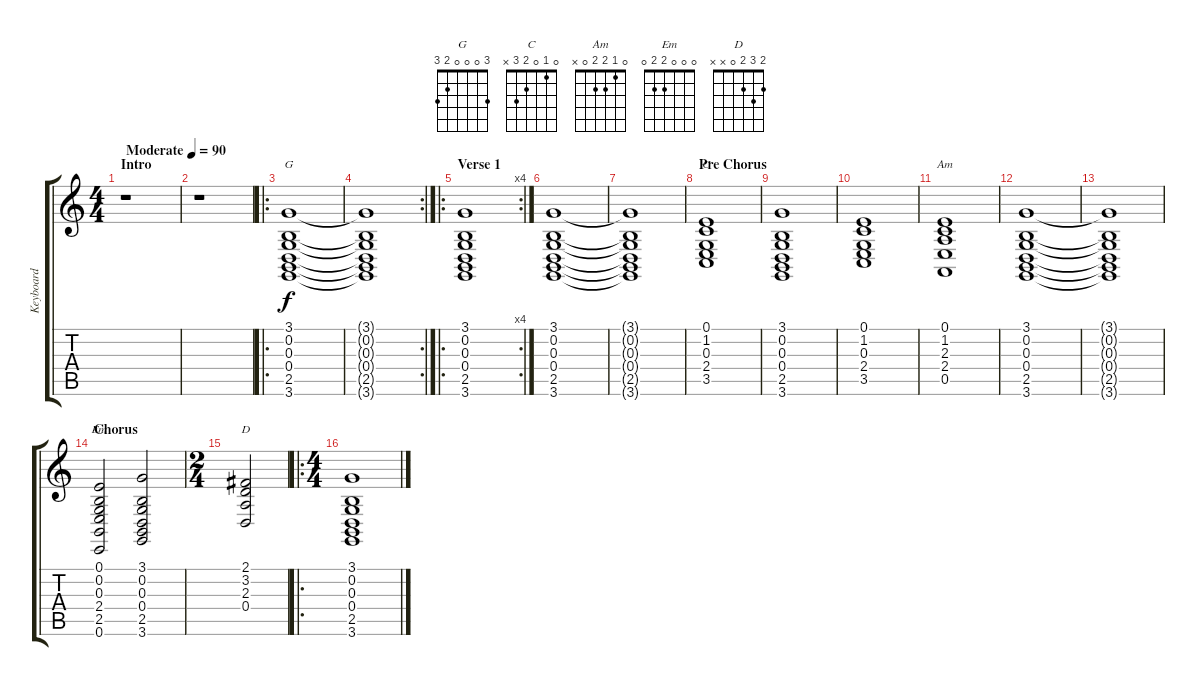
\track ("Keyboard" "Keyboard") {instrument drawbarorgan}
\staff {score tabs}
\tuning (E4 B3 G3 D3 A2 E2) {hide}
\chord ("G" 3 0 0 0 2 3)
\chord ("C" 0 1 0 2 3 x)
\chord ("Am" 0 1 2 2 0 x)
\chord ("Em" 0 0 0 2 2 0)
\chord ("D" 2 3 2 0 x x)
\ts (4 4)
\section ("" "Intro")
\tempo (90 "Moderate")
\clef g2
\ks c
r.1{dy f instrument drawbarorgan} |
r.1 |
\ro
(3.1 0.2 0.3 0.4 2.5 3.6).1{ch "G"} |
\rc 2
(3.1{t} 0.2{t} 0.3{t} 0.4{t} 2.5{t} 3.6{t}).1 |
\ro
\rc 4
\section ("" "Verse 1")
(3.1 0.2 0.3 0.4 2.5 3.6).1 |
(3.1 0.2 0.3 0.4 2.5 3.6).1 |
(3.1{t} 0.2{t} 0.3{t} 0.4{t} 2.5{t} 3.6{t}).1 |
\section ("" "Pre Chorus")
(0.1 1.2 0.3 2.4 3.5).1{ch "C"} |
(3.1 0.2 0.3 0.4 2.5 3.6).1 |
(0.1 1.2 0.3 2.4 3.5).1 |
(0.1 1.2 2.3 2.4 0.5).1{ch "Am"} |
(3.1 0.2 0.3 0.4 2.5 3.6).1 |
(3.1{t} 0.2{t} 0.3{t} 0.4{t} 2.5{t} 3.6{t}).1 |
\section ("" "Chorus")
(0.1 0.2 0.3 2.4 2.5 0.6).2{ch "Em"} (3.1 0.2 0.3 0.4 2.5 3.6).2 |
\ts (2 4)
(2.1 3.2 2.3 0.4).2{ch "D"} |
\ro
\ts (4 4)
(3.1 0.2 0.3 0.4 2.5 3.6).1
